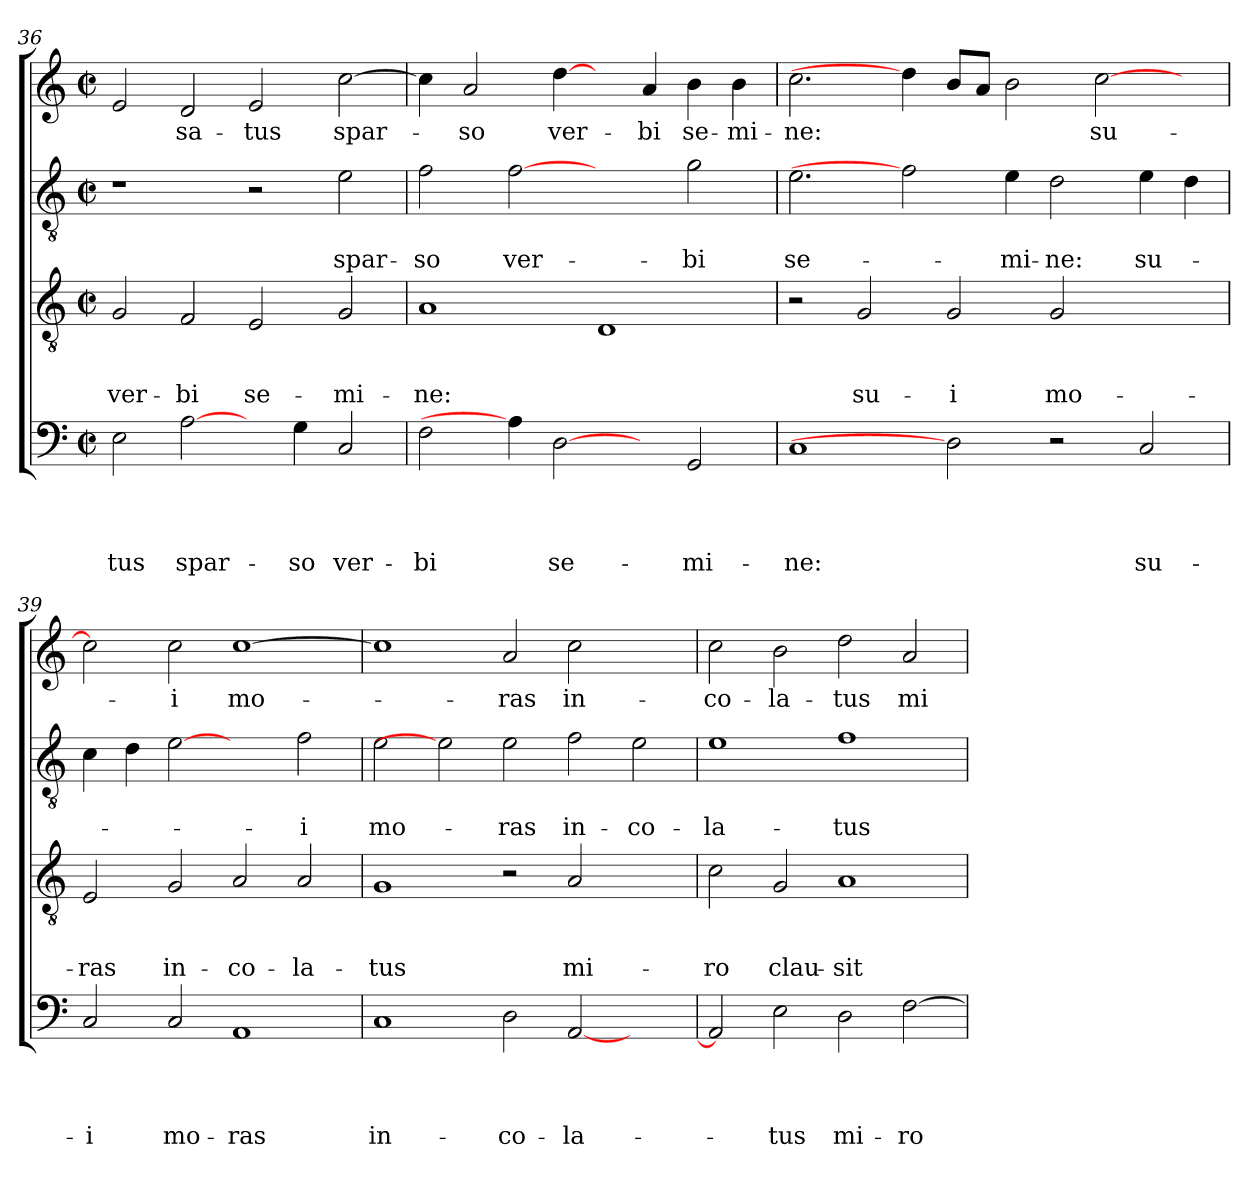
**kern	**text	**text	**text	**text	**kern	**text	**text	**text	**kern	**text	**text	**kern	**text
*part4	*part4	*part4	*part4	*part4	*part3	*part3	*part3	*part3	*part2	*part2	*part2	*part1	*part1
*staff4	*staff4	*staff4	*staff4	*staff4	*staff3	*staff3	*staff3	*staff3	*staff2	*staff2	*staff2	*staff1	*staff1
*clefF4	*	*	*	*	*clefGv2	*	*	*	*clefGv2	*	*	*clefG2	*
*k[]	*	*	*	*	*k[]	*	*	*	*k[]	*	*	*k[]	*
*C:	*	*	*	*	*C:	*	*	*	*C:	*	*	*C:	*
*M2/2	*	*	*	*	*M2/2	*	*	*	*M2/2	*	*	*M2/2	*
*met(c|)	*	*	*	*	*met(c|)	*	*	*	*met(c|)	*	*	*met(c|)	*
=36	=36	=36	=36	=36	=36	=36	=36	=36	=36	=36	=36	=36	=36
!	!	!	!	!LO:LY:b	!	!	!	!LO:LY:b	!	!	!	!	!
2E\	.	.	.	-tus	2G/	.	.	ver-	1r	.	.	2e/	.
!	!	!	!	!LO:LY:b	!	!	!	!LO:LY:b	!	!	!	!	!LO:LY:b
[2A\	.	.	.	spar-	2F/	.	.	-bi	.	.	.	2d/	-sa-
!	!	!	!	!	!	!	!	!LO:LY:b	!	!	!	!	!LO:LY:b
4ryy	.	.	.	.	2E/	.	.	se-	2r	.	.	2e/	-tus
!	!	!	!	!LO:LY:b	!	!	!	!	!	!	!	!	!
4G\	.	.	.	-so	.	.	.	.	.	.	.	.	.
!	!	!	!	!LO:LY:b	!	!	!	!LO:LY:b	!	!	!LO:LY:b	!	!LO:LY:b
2C/	.	.	.	ver-	2G/	.	.	-mi-	2e\	.	spar-	[2cc\	spar-
=37	=37	=37	=37	=37	=37	=37	=37	=37	=37	=37	=37	=37	=37
!	!	!	!	!LO:LY:b	!	!	!	!LO:LY:b	!	!	!LO:LY:b	!	!
2F\	.	.	.	-bi	1A	.	.	-ne:	2f\	.	-so	4cc\]	.
!	!	!	!	!	!	!	!	!	!	!	!	!	!LO:LY:b
.	.	.	.	.	.	.	.	.	.	.	.	2a/	-so
!	!	!	!	!	!	!	!	!	!	!	!LO:LY:b	!	!
4A\]	.	.	.	.	.	.	.	.	[2f	.	ver-	.	.
!	!	!	!	!LO:LY:b	!	!	!	!	!	!	!	!	!LO:LY:b
[2D	.	.	.	se-	.	.	.	.	.	.	.	[4dd\	ver-
.	.	.	.	.	1D	.	.	.	2ryy	.	.	4ryy	.
!	!	!	!	!	!	!	!	!	!	!	!	!	!LO:LY:b
4ryy	.	.	.	.	.	.	.	.	.	.	.	4a/	-bi
!	!	!	!	!LO:LY:b	!	!	!	!	!	!	!LO:LY:b	!	!LO:LY:b
2GG/	.	.	.	-mi-	.	.	.	.	2g\	.	-bi	4b\	se-
!	!	!	!	!	!	!	!	!	!	!	!	!	!LO:LY:b
.	.	.	.	.	.	.	.	.	.	.	.	4b\	-mi-
=38	=38	=38	=38	=38	=38	=38	=38	=38	=38	=38	=38	=38	=38
!	!	!	!	!LO:LY:b	!	!	!	!	!	!	!LO:LY:b	!	!LO:LY:b
1C	.	.	.	-ne:	2r	.	.	.	2.e\	.	se-	2.cc\	-ne:
!	!	!	!	!	!	!	!	!LO:LY:b	!	!	!	!	!
.	.	.	.	.	2G/	.	.	su-	.	.	.	.	.
.	.	.	.	.	.	.	.	.	2f]	.	.	4dd\]	.
!	!	!	!	!	!	!	!	!LO:LY:b	!	!	!	!	!
2D]	.	.	.	.	2G/	.	.	-i	.	.	.	8b/L	.
.	.	.	.	.	.	.	.	.	.	.	.	8a/J	.
!	!	!	!	!	!	!	!	!	!	!	!LO:LY:b	!	!
.	.	.	.	.	.	.	.	.	4e\	.	-mi-	2b\	.
!	!	!	!	!	!	!	!	!LO:LY:b	!	!	!LO:LY:b	!	!
2r	.	.	.	.	2G/	.	.	mo-	2d\	.	-ne:	.	.
!	!	!	!	!	!	!	!	!	!	!	!	!	!LO:LY:b
.	.	.	.	.	.	.	.	.	.	.	.	[2cc\	su-
!	!	!	!	!LO:LY:b	!	!	!	!	!	!	!LO:LY:b	!	!
2C/	.	.	.	su-	2ryy	.	.	.	4e\	.	su-	.	.
.	.	.	.	.	.	.	.	.	4d\	.	.	4ryy	.
!!LO:LB:g=z
=39	=39	=39	=39	=39	=39	=39	=39	=39	=39	=39	=39	=39	=39
!	!	!	!	!LO:LY:b	!	!	!	!LO:LY:b	!	!	!	!	!
2C/	.	.	.	-i	2E/	.	.	-ras	4c\	.	.	2cc\]	.
.	.	.	.	.	.	.	.	.	4d\	.	.	.	.
!	!	!	!	!LO:LY:b	!	!	!	!LO:LY:b	!	!	!	!	!LO:LY:b
2C/	.	.	.	mo-	2G/	.	.	in-	[2e	.	.	2cc\	-i
!	!	!	!	!LO:LY:b	!	!	!	!LO:LY:b	!	!	!	!	!LO:LY:b
1AA	.	.	.	-ras	2A/	.	.	-co-	2ryy	.	.	[1cc	mo-
!	!	!	!	!	!	!	!	!LO:LY:b	!	!	!LO:LY:b	!	!
.	.	.	.	.	2A/	.	.	-la-	2f\	.	-i	.	.
=40	=40	=40	=40	=40	=40	=40	=40	=40	=40	=40	=40	=40	=40
!	!	!	!	!LO:LY:b	!	!	!	!LO:LY:b	!	!	!LO:LY:b	!	!
1C	.	.	.	in-	1G	.	.	-tus	2e\	.	mo-	1cc]	.
.	.	.	.	.	.	.	.	.	2e]	.	.	.	.
!	!	!	!	!LO:LY:b	!	!	!	!	!	!	!LO:LY:b	!	!LO:LY:b
2D\	.	.	.	-co-	2r	.	.	.	2e\	.	-ras	2a/	-ras
!	!	!	!	!LO:LY:b	!	!	!	!LO:LY:b	!	!	!LO:LY:b	!	!LO:LY:b
[2AA/	.	.	.	-la-	2A/	.	.	mi-	2f\	.	in-	2cc\	in-
!	!	!	!	!	!	!	!	!	!	!	!LO:LY:b	!	!
2ryy	.	.	.	.	2ryy	.	.	.	2e\	.	-co-	2ryy	.
=41	=41	=41	=41	=41	=41	=41	=41	=41	=41	=41	=41	=41	=41
!	!	!	!	!	!	!	!	!LO:LY:b	!	!	!LO:LY:b	!	!LO:LY:b
2AA/]	.	.	.	.	2c\	.	.	-ro	1e	.	-la-	2cc\	-co-
!	!	!	!	!LO:LY:b	!	!	!	!LO:LY:b	!	!	!	!	!LO:LY:b
2E\	.	.	.	-tus	2G/	.	.	clau-	.	.	.	2b\	-la-
!	!	!	!	!LO:LY:b	!	!	!	!LO:LY:b	!	!	!LO:LY:b	!	!LO:LY:b
2D\	.	.	.	mi-	1A	.	.	-sit	1f	.	-tus	2dd\	-tus
!	!	!	!	!LO:LY:b	!	!	!	!	!	!	!	!	!LO:LY:b
[2F\	.	.	.	-ro	.	.	.	.	.	.	.	2a/	mi-
=	=	=	=	=	=	=	=	=	=	=	=	=	=
*-	*-	*-	*-	*-	*-	*-	*-	*-	*-	*-	*-	*-	*-
